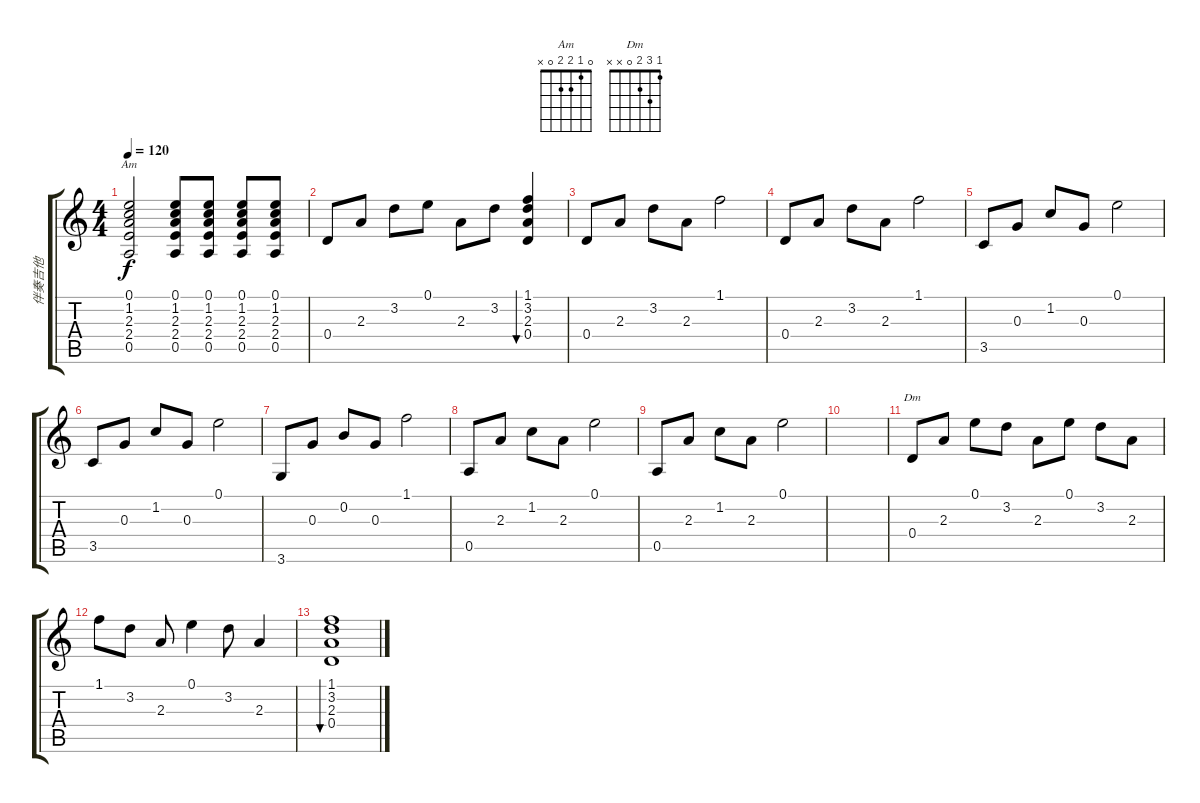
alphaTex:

\track ("伴奏吉他" "伴奏吉他") {instrument acousticguitarnylon}
\staff {score tabs}
\tuning (E4 B3 G3 D3 A2 E2) {hide}
\chord ("Am" 0 1 2 2 0 x)
\chord ("Dm" 1 3 2 0 x x)
\ts (4 4)
\tempo 120
\clef g2
\ks c
(0.1 1.2 2.3 2.4 0.5).2{ch "Am" dy f} (0.1 1.2 2.3 2.4 0.5).8 (0.1 1.2 2.3 2.4 0.5).8 (0.1 1.2 2.3 2.4 0.5).8 (0.1 1.2 2.3 2.4 0.5).8 |
0.4.8 2.3.8 3.2.8 0.1.8 2.3.8 3.2.8 (1.1 3.2 2.3 0.4).4{bu 240} |
0.4.8 2.3.8 3.2.8 2.3.8 1.1.2 |
0.4.8 2.3.8 3.2.8 2.3.8 1.1.2 |
3.5.8 0.3.8 1.2.8 0.3.8 0.1.2 |
3.5.8 0.3.8 1.2.8 0.3.8 0.1.2 |
3.6.8 0.3.8 0.2.8 0.3.8 1.1.2 |
0.5.8 2.3.8 1.2.8 2.3.8 0.1.2 |
0.5.8 2.3.8 1.2.8 2.3.8 0.1.2 |
|
0.4.8{ch "Dm"} 2.3.8 0.1.8 3.2.8 2.3.8 0.1.8 3.2.8 2.3.8 |
1.1.8 3.2.8 2.3.8 0.1.4 3.2.8 2.3.4 |
(1.1 3.2 2.3 0.4).1{bu 480}
